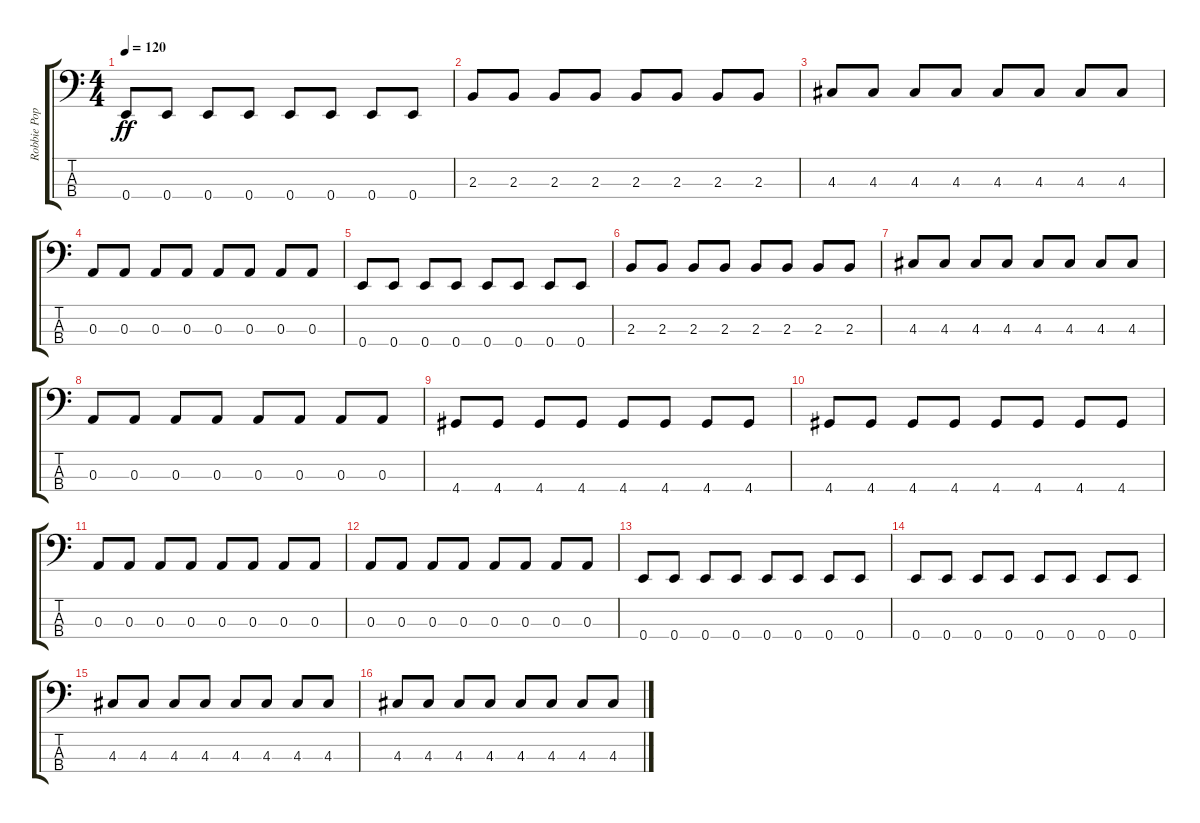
\track ("Robbie Pope" "Robbie Pop") {instrument electricbassfinger}
\staff {score tabs}
\tuning (G2 D2 A1 E1) {hide}
\ts (4 4)
\tempo 120
\clef f4
\ks c
0.4.8{dy ff} 0.4.8 0.4.8 0.4.8 0.4.8 0.4.8 0.4.8 0.4.8 |
2.3.8 2.3.8 2.3.8 2.3.8 2.3.8 2.3.8 2.3.8 2.3.8 |
4.3.8 4.3.8 4.3.8 4.3.8 4.3.8 4.3.8 4.3.8 4.3.8 |
0.3.8 0.3.8 0.3.8 0.3.8 0.3.8 0.3.8 0.3.8 0.3.8 |
0.4.8 0.4.8 0.4.8 0.4.8 0.4.8 0.4.8 0.4.8 0.4.8 |
2.3.8 2.3.8 2.3.8 2.3.8 2.3.8 2.3.8 2.3.8 2.3.8 |
4.3.8 4.3.8 4.3.8 4.3.8 4.3.8 4.3.8 4.3.8 4.3.8 |
0.3.8 0.3.8 0.3.8 0.3.8 0.3.8 0.3.8 0.3.8 0.3.8 |
4.4.8 4.4.8 4.4.8 4.4.8 4.4.8 4.4.8 4.4.8 4.4.8 |
4.4.8 4.4.8 4.4.8 4.4.8 4.4.8 4.4.8 4.4.8 4.4.8 |
0.3.8 0.3.8 0.3.8 0.3.8 0.3.8 0.3.8 0.3.8 0.3.8 |
0.3.8 0.3.8 0.3.8 0.3.8 0.3.8 0.3.8 0.3.8 0.3.8 |
0.4.8 0.4.8 0.4.8 0.4.8 0.4.8 0.4.8 0.4.8 0.4.8 |
0.4.8 0.4.8 0.4.8 0.4.8 0.4.8 0.4.8 0.4.8 0.4.8 |
4.3.8 4.3.8 4.3.8 4.3.8 4.3.8 4.3.8 4.3.8 4.3.8 |
4.3.8 4.3.8 4.3.8 4.3.8 4.3.8 4.3.8 4.3.8 4.3.8
